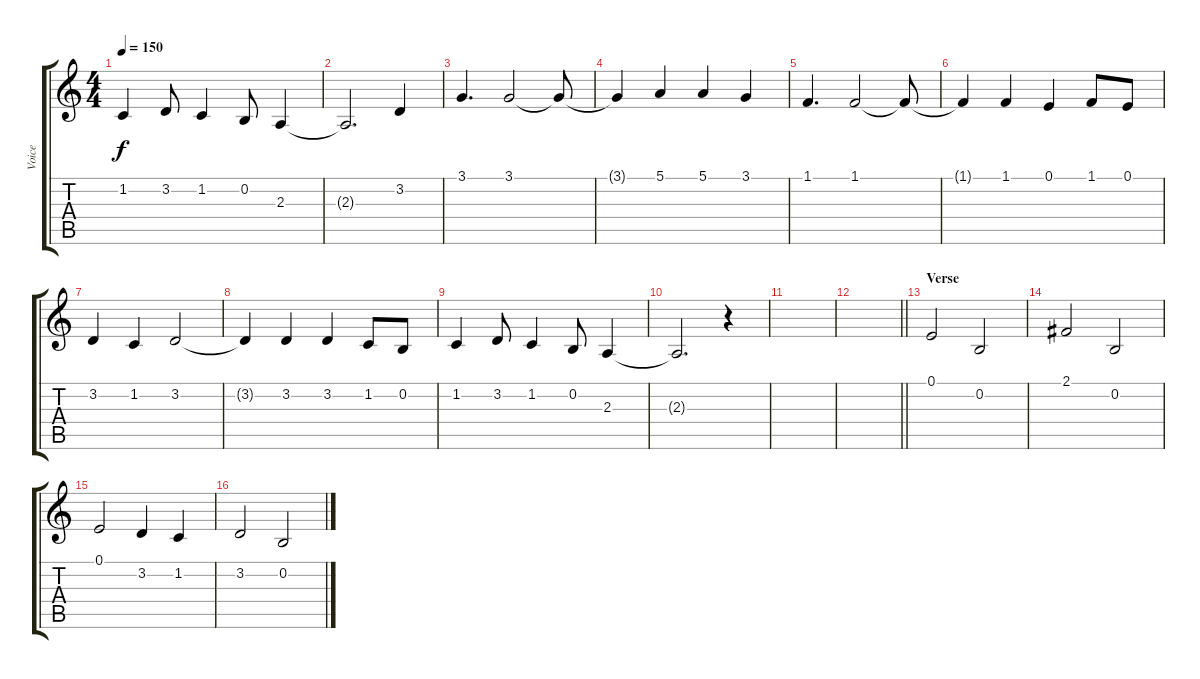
\track ("Voice" "Voice") {instrument lead6voice}
\staff {score tabs}
\tuning (E4 B3 G3 D3 A2 E2) {hide}
\ts (4 4)
\tempo 150
\clef g2
\ks c
1.2.4{dy f} 3.2.8 1.2.4 0.2.8 2.3.4 |
2.3{t}.2{d} 3.2.4 |
3.1.4{d} 3.1.2 3.1{t}.8 |
3.1{t}.4 5.1.4 5.1.4 3.1.4 |
1.1.4{d} 1.1.2 1.1{t}.8 |
1.1{t}.4 1.1.4 0.1.4 1.1.8 0.1.8 |
3.2.4 1.2.4 3.2.2 |
3.2{t}.4 3.2.4 3.2.4 1.2.8 0.2.8 |
1.2.4 3.2.8 1.2.4 0.2.8 2.3.4 |
2.3{t}.2{d} r.4 |
|
\barLineRight lightlight
|
\section ("" "Verse")
0.1.2 0.2.2 |
2.1.2 0.2.2 |
0.1.2 3.2.4 1.2.4 |
3.2.2 0.2.2
